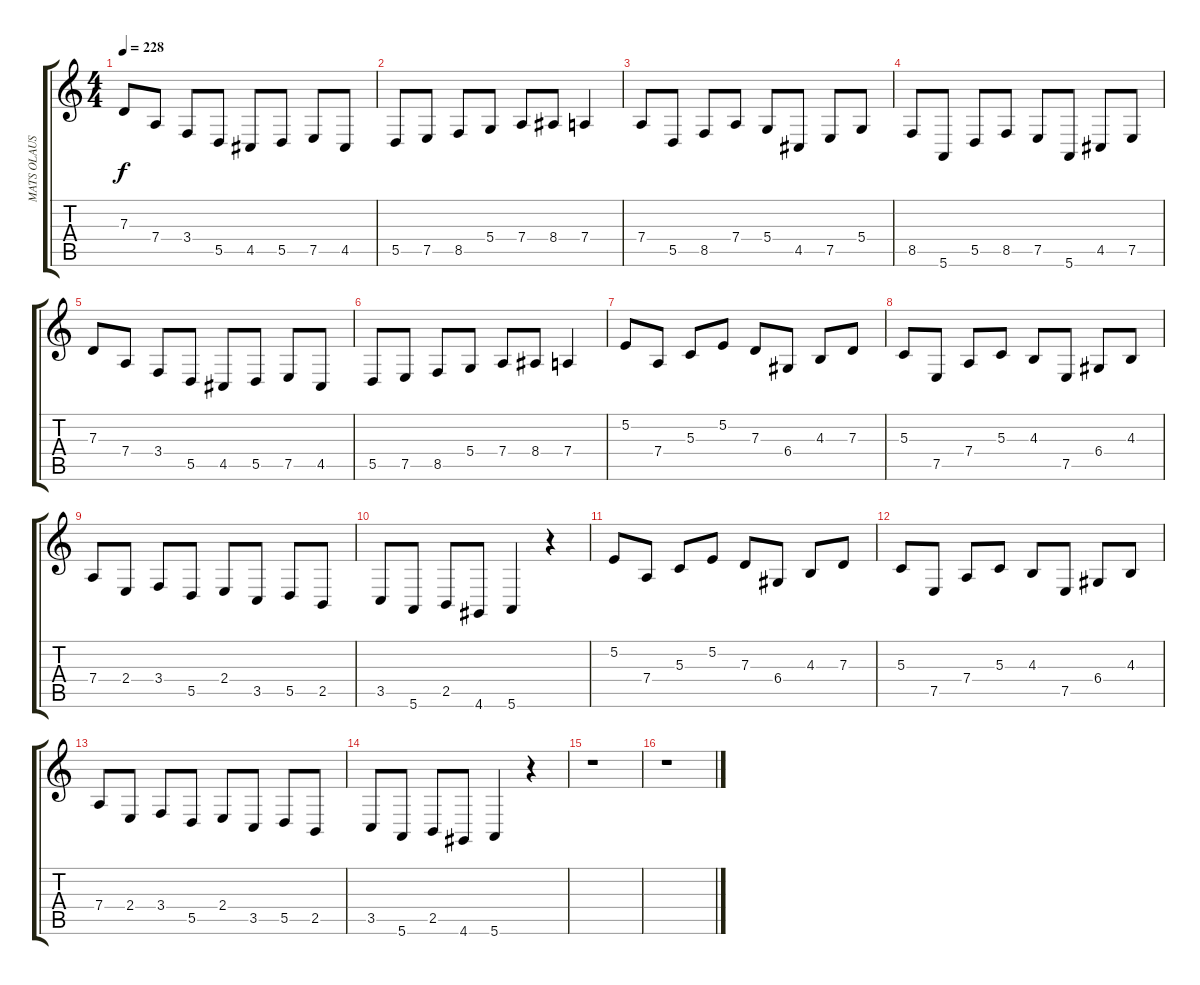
\track ("MATS OLAUSSON" "MATS OLAUS") {instrument reedorgan}
\staff {score tabs}
\tuning (E4 B3 G3 D3 A2 E2) {hide}
\ts (4 4)
\tempo 228
\clef g2
\ks c
7.3.8{dy f} 7.4.8 3.4.8 5.5.8 4.5.8 5.5.8 7.5.8 4.5.8 |
5.5.8 7.5.8 8.5.8 5.4.8 7.4.8 8.4.8 7.4.4 |
7.4.8 5.5.8 8.5.8 7.4.8 5.4.8 4.5.8 7.5.8 5.4.8 |
8.5.8 5.6.8 5.5.8 8.5.8 7.5.8 5.6.8 4.5.8 7.5.8 |
7.3.8 7.4.8 3.4.8 5.5.8 4.5.8 5.5.8 7.5.8 4.5.8 |
5.5.8 7.5.8 8.5.8 5.4.8 7.4.8 8.4.8 7.4.4 |
5.2.8 7.4.8 5.3.8 5.2.8 7.3.8 6.4.8 4.3.8 7.3.8 |
5.3.8 7.5.8 7.4.8 5.3.8 4.3.8 7.5.8 6.4.8 4.3.8 |
7.4.8 2.4.8 3.4.8 5.5.8 2.4.8 3.5.8 5.5.8 2.5.8 |
3.5.8 5.6.8 2.5.8 4.6.8 5.6.4 r.4 |
5.2.8 7.4.8 5.3.8 5.2.8 7.3.8 6.4.8 4.3.8 7.3.8 |
5.3.8 7.5.8 7.4.8 5.3.8 4.3.8 7.5.8 6.4.8 4.3.8 |
7.4.8 2.4.8 3.4.8 5.5.8 2.4.8 3.5.8 5.5.8 2.5.8 |
3.5.8 5.6.8 2.5.8 4.6.8 5.6.4 r.4 |
r.1 |
r.1
